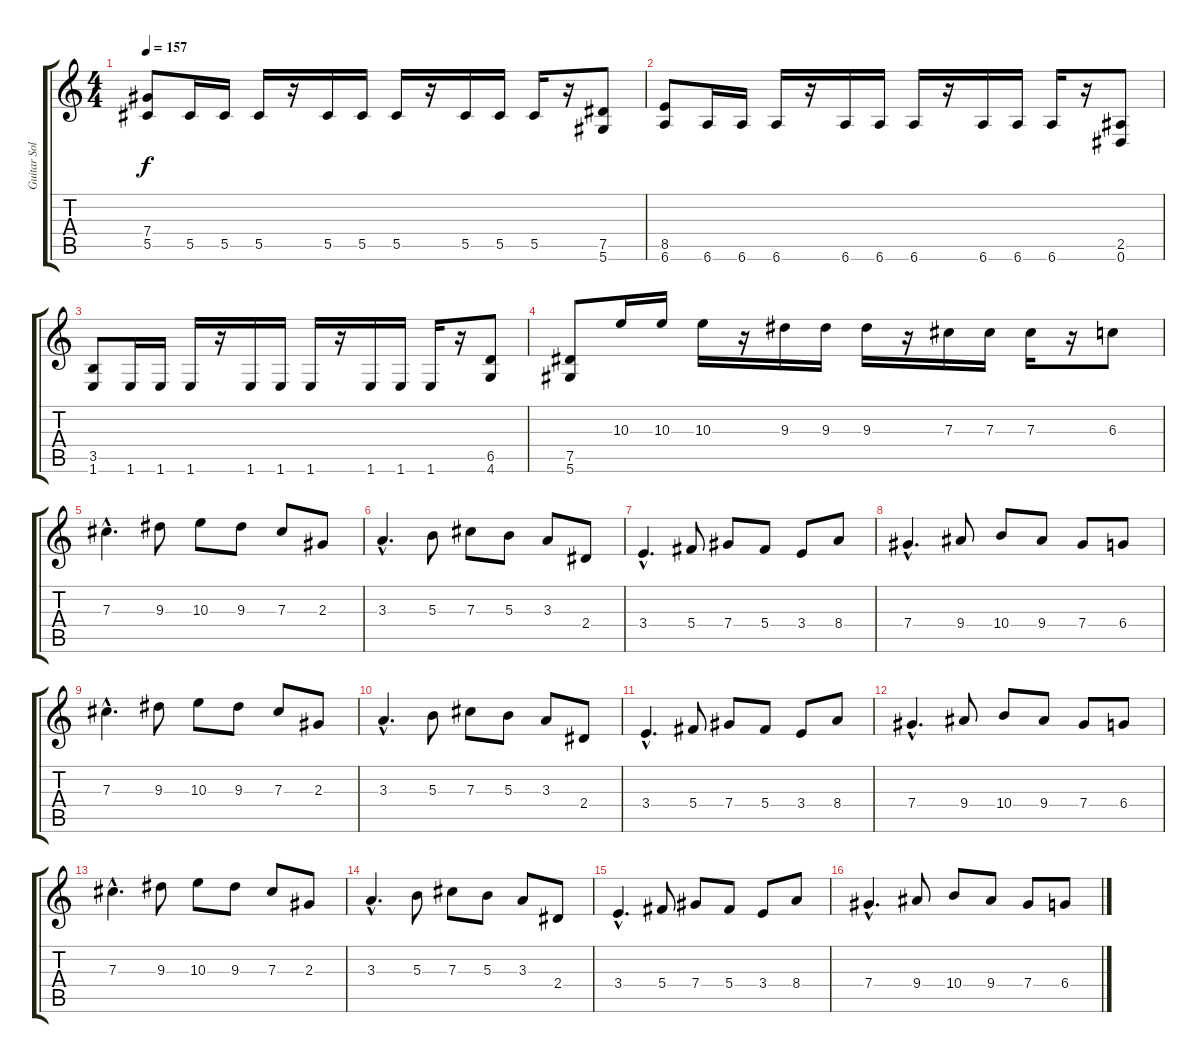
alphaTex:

\track ("Guitar Solo" "Guitar Sol") {instrument overdrivenguitar}
\staff {score tabs}
\tuning (Eb4 Bb3 Gb3 Db3 Ab2 Eb2) {hide}
\ts (4 4)
\tempo 157
\clef g2
\ks c
(7.4 5.5).8{dy f} 5.5.16 5.5.16 5.5.16 r.16 5.5.16 5.5.16 5.5.16 r.16 5.5.16 5.5.16 5.5.16 r.16 (7.5 5.6).8 |
(8.5 6.6).8 6.6.16 6.6.16 6.6.16 r.16 6.6.16 6.6.16 6.6.16 r.16 6.6.16 6.6.16 6.6.16 r.16 (2.5 0.6).8 |
(3.5 1.6).8 1.6.16 1.6.16 1.6.16 r.16 1.6.16 1.6.16 1.6.16 r.16 1.6.16 1.6.16 1.6.16 r.16 (6.5 4.6).8 |
(7.5 5.6).8 10.3.16 10.3.16 10.3.16 r.16 9.3.16 9.3.16 9.3.16 r.16 7.3.16 7.3.16 7.3.16 r.16 6.3.8 |
7.3{hac}.4{d} 9.3.8 10.3.8 9.3.8 7.3.8 2.3.8 |
3.3{hac}.4{d} 5.3.8 7.3.8 5.3.8 3.3.8 2.4.8 |
3.4{hac}.4{d} 5.4.8 7.4.8 5.4.8 3.4.8 8.4.8 |
7.4{hac}.4{d} 9.4.8 10.4.8 9.4.8 7.4.8 6.4.8 |
7.3{hac}.4{d} 9.3.8 10.3.8 9.3.8 7.3.8 2.3.8 |
3.3{hac}.4{d} 5.3.8 7.3.8 5.3.8 3.3.8 2.4.8 |
3.4{hac}.4{d} 5.4.8 7.4.8 5.4.8 3.4.8 8.4.8 |
7.4{hac}.4{d} 9.4.8 10.4.8 9.4.8 7.4.8 6.4.8 |
7.3{hac}.4{d} 9.3.8 10.3.8 9.3.8 7.3.8 2.3.8 |
3.3{hac}.4{d} 5.3.8 7.3.8 5.3.8 3.3.8 2.4.8 |
3.4{hac}.4{d} 5.4.8 7.4.8 5.4.8 3.4.8 8.4.8 |
7.4{hac}.4{d} 9.4.8 10.4.8 9.4.8 7.4.8 6.4.8
